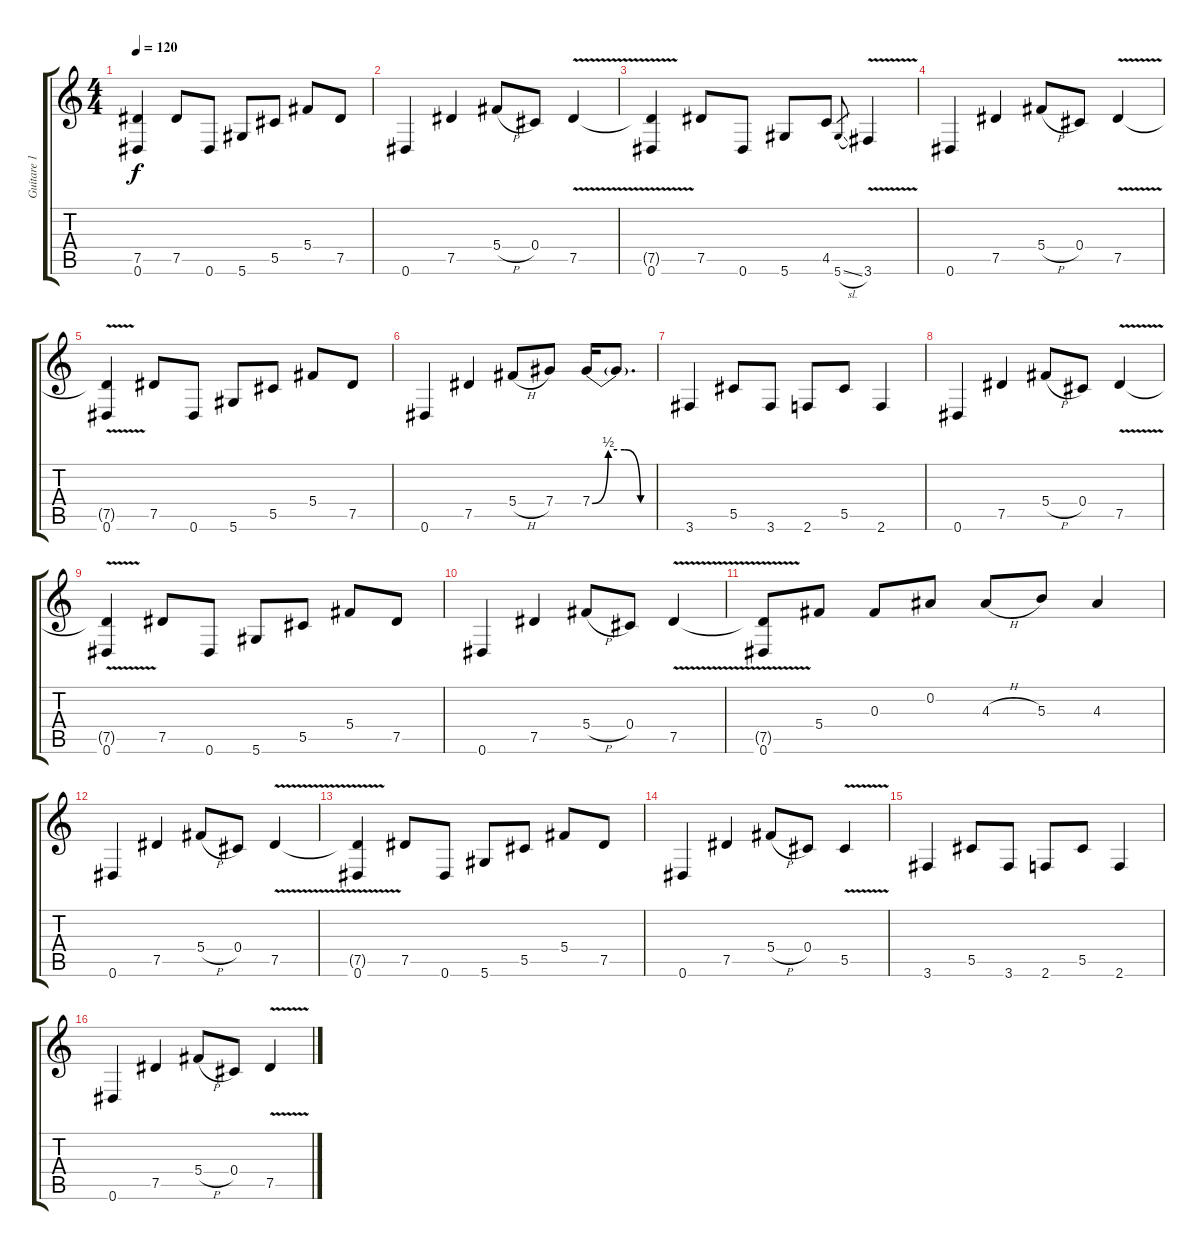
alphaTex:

\track ("Guitare 1 (James)" "Guitare 1 ") {instrument electricguitarclean}
\staff {score tabs}
\tuning (Eb4 Bb3 Gb3 Db3 Ab2 Eb2) {hide}
\ts (4 4)
\tempo 120
\clef g2
\ks c
(7.5{t} 0.6).4{dy f} 7.5.8 0.6.8 5.6.8 5.5.8 5.4.8 7.5.8 |
0.6.4 7.5.4 5.4{h}.8 0.4.8 7.5{v}.4 |
(7.5{t} 0.6).4 7.5.8 0.6.8 5.6.8 4.5.8 5.6{sl}.8{gr} 3.6{v}.4 |
0.6.4 7.5.4 5.4{h}.8 0.4.8 7.5{v}.4 |
(7.5{t} 0.6).4 7.5.8 0.6.8 5.6.8 5.5.8 5.4.8 7.5.8 |
0.6.4 7.5.4 5.4{h}.8 7.4.8 7.4{be (custom 0 0 15 2 30 2 45 0 60 0)}.16 7.4{t}.8{d} |
3.6.4 5.5.8 3.6.8 2.6.8 5.5.8 2.6.4 |
0.6.4{instrument electricguitarclean} 7.5.4 5.4{h}.8 0.4.8 7.5{v}.4 |
(7.5{t} 0.6).4 7.5.8 0.6.8 5.6.8 5.5.8 5.4.8 7.5.8 |
0.6.4 7.5.4 5.4{h}.8 0.4.8 7.5{v}.4 |
(7.5{t} 0.6).8 5.4.8 0.3.8 0.2.8 4.3{h}.8 5.3.8 4.3.4 |
0.6.4 7.5.4 5.4{h}.8 0.4.8 7.5{v}.4 |
(7.5{t} 0.6).4 7.5.8 0.6.8 5.6.8 5.5.8 5.4.8 7.5.8 |
0.6.4 7.5.4 5.4{h}.8 0.4.8 5.5{v}.4 |
3.6.4 5.5.8 3.6.8 2.6.8 5.5.8 2.6.4 |
0.6.4 7.5.4 5.4{h}.8 0.4.8 7.5{v}.4
